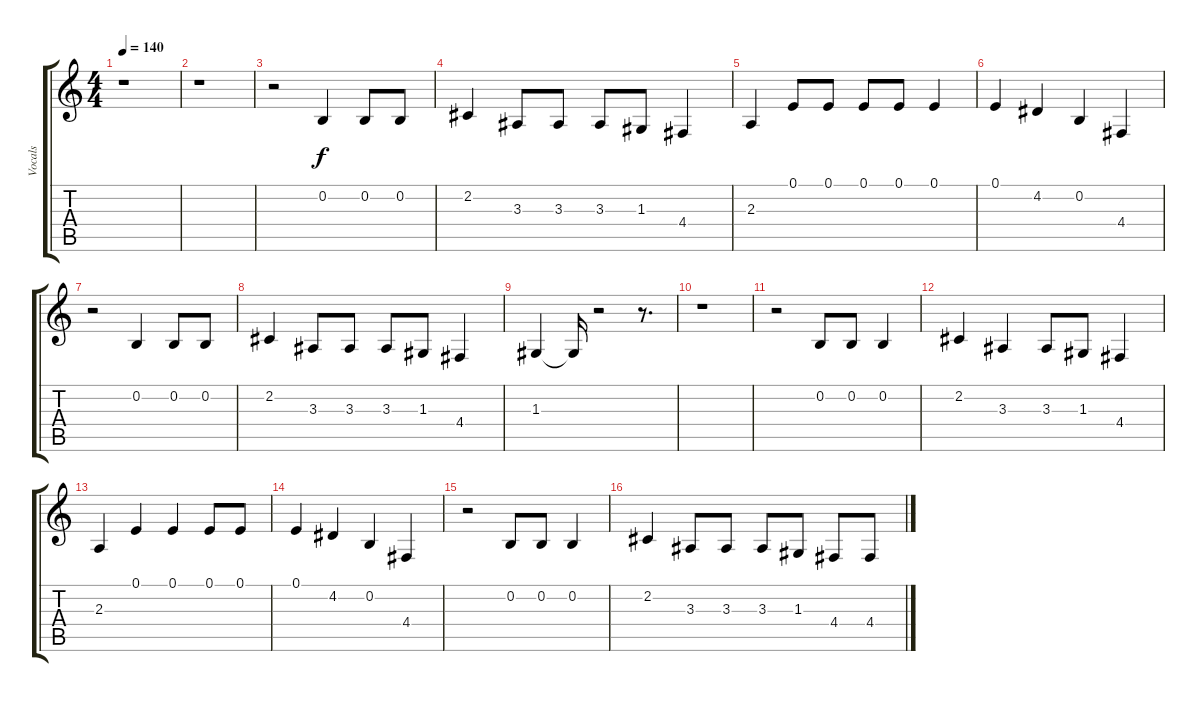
\track ("Vocals" "Vocals") {instrument panflute}
\staff {score tabs}
\tuning (E4 B3 G3 D3 A2 E2) {hide}
\ts (4 4)
\tempo 140
\clef g2
\ks c
r.1{dy f} |
r.1 |
r.2 0.2.4 0.2.8 0.2.8 |
2.2.4 3.3.8 3.3.8 3.3.8 1.3.8 4.4.4 |
2.3.4 0.1.8 0.1.8 0.1.8 0.1.8 0.1.4 |
0.1.4 4.2.4 0.2.4 4.4.4 |
r.2 0.2.4 0.2.8 0.2.8 |
2.2.4 3.3.8 3.3.8 3.3.8 1.3.8 4.4.4 |
1.3.4 1.3{t}.16 r.2 r.8{d} |
r.1 |
r.2 0.2.8 0.2.8 0.2.4 |
2.2.4 3.3.4 3.3.8 1.3.8 4.4.4 |
2.3.4 0.1.4 0.1.4 0.1.8 0.1.8 |
0.1.4 4.2.4 0.2.4 4.4.4 |
r.2 0.2.8 0.2.8 0.2.4 |
2.2.4 3.3.8 3.3.8 3.3.8 1.3.8 4.4.8 4.4.8
